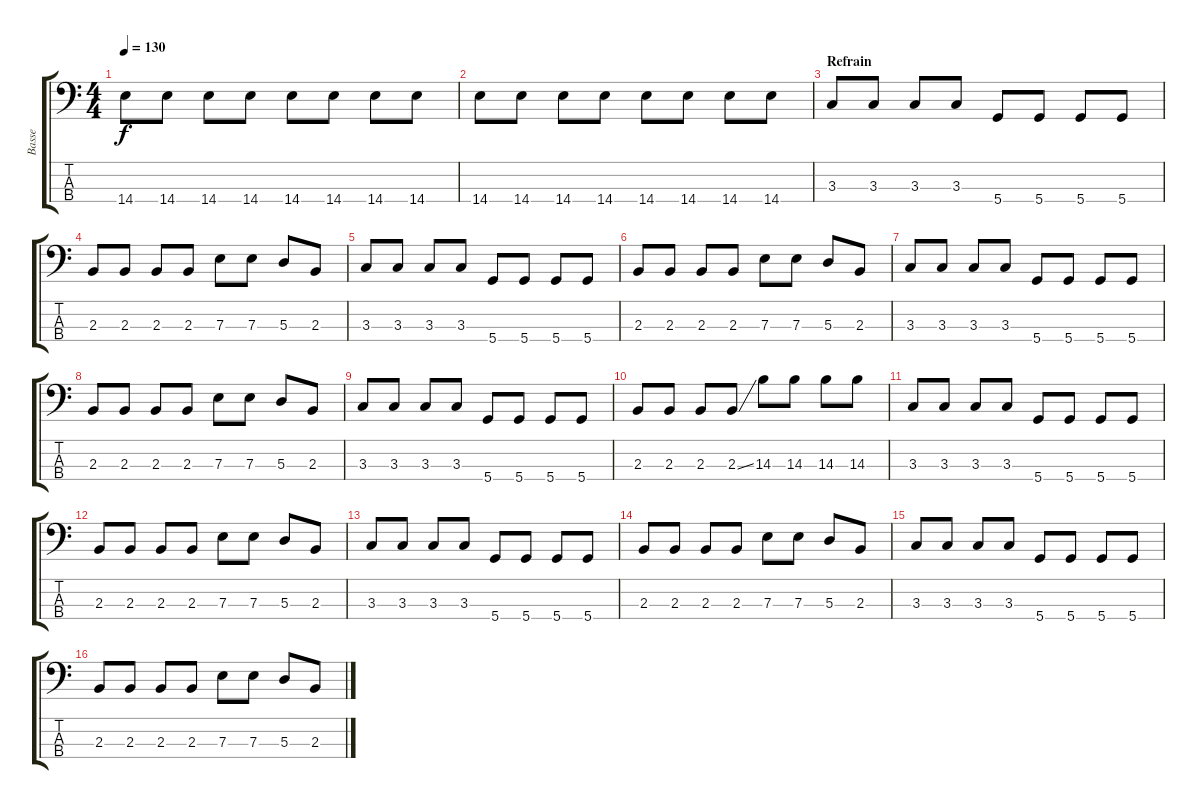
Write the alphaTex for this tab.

\track ("Basse" "Basse") {instrument electricbasspick}
\staff {score tabs}
\tuning (G2 D2 A1 D1) {hide}
\ts (4 4)
\tempo 130
\clef f4
\ks c
14.4.8{dy f} 14.4.8 14.4.8 14.4.8 14.4.8 14.4.8 14.4.8 14.4.8 |
14.4.8 14.4.8 14.4.8 14.4.8 14.4.8 14.4.8 14.4.8 14.4.8 |
\section ("" "Refrain")
3.3.8 3.3.8 3.3.8 3.3.8 5.4.8 5.4.8 5.4.8 5.4.8 |
2.3.8 2.3.8 2.3.8 2.3.8 7.3.8 7.3.8 5.3.8 2.3.8 |
3.3.8 3.3.8 3.3.8 3.3.8 5.4.8 5.4.8 5.4.8 5.4.8 |
2.3.8 2.3.8 2.3.8 2.3.8 7.3.8 7.3.8 5.3.8 2.3.8 |
3.3.8 3.3.8 3.3.8 3.3.8 5.4.8 5.4.8 5.4.8 5.4.8 |
2.3.8 2.3.8 2.3.8 2.3.8 7.3.8 7.3.8 5.3.8 2.3.8 |
3.3.8 3.3.8 3.3.8 3.3.8 5.4.8 5.4.8 5.4.8 5.4.8 |
2.3.8 2.3.8 2.3.8 2.3{ss}.8 14.3.8 14.3.8 14.3.8 14.3.8 |
3.3.8 3.3.8 3.3.8 3.3.8 5.4.8 5.4.8 5.4.8 5.4.8 |
2.3.8 2.3.8 2.3.8 2.3.8 7.3.8 7.3.8 5.3.8 2.3.8 |
3.3.8 3.3.8 3.3.8 3.3.8 5.4.8 5.4.8 5.4.8 5.4.8 |
2.3.8 2.3.8 2.3.8 2.3.8 7.3.8 7.3.8 5.3.8 2.3.8 |
3.3.8 3.3.8 3.3.8 3.3.8 5.4.8 5.4.8 5.4.8 5.4.8 |
2.3.8 2.3.8 2.3.8 2.3.8 7.3.8 7.3.8 5.3.8 2.3.8
